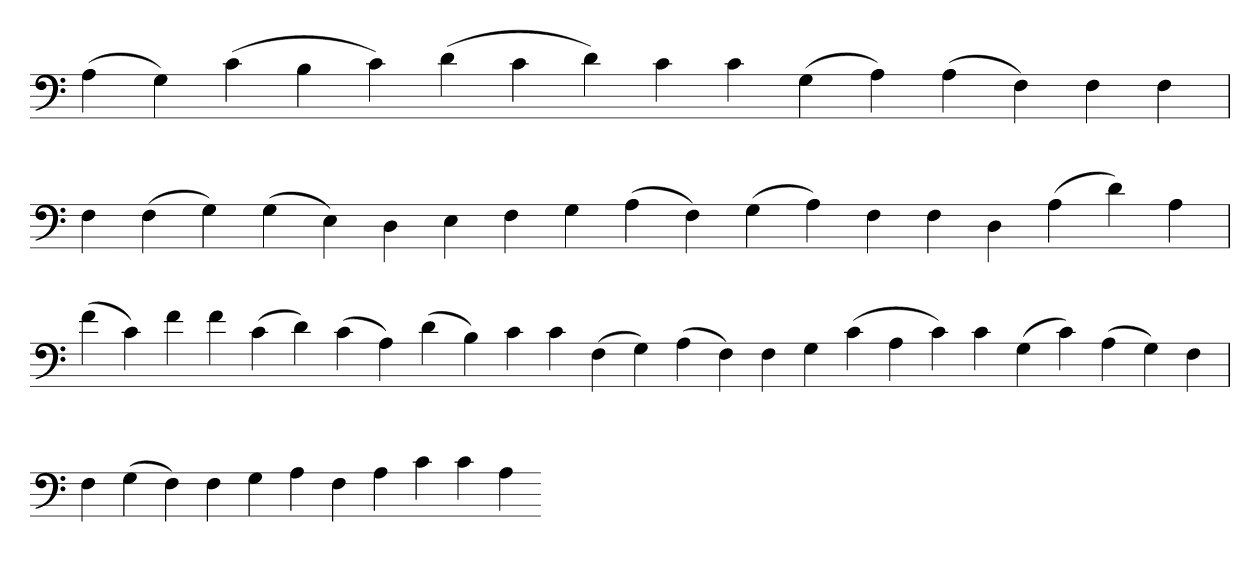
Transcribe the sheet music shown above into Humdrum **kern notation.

**kern
*part1
*staff1
=
(4A
4G)
(4c
4B
4c)
(4d
4c
4d)
4c
4c
(4G
4A)
(4A
4F)
4F
4F
='
4F
(4F
4G)
(4G
4E)
4D
4E
4F
4G
(4A
4F)
(4G
4A)
4F
4F
4D
(4A
4d)
4A
=`
(4f
4c)
4f
4f
(4c
4d)
(4c
4A)
(4d
4B)
4c
4c
(4F
4G)
(4A
4F)
4F
4G
(4c
4A
4c)
4c
(4G
4c)
(4A
4G)
4F
=
4F
(4G
4F)
4F
4G
4A
4F
4A
4c
4c
4A
=-
*-
